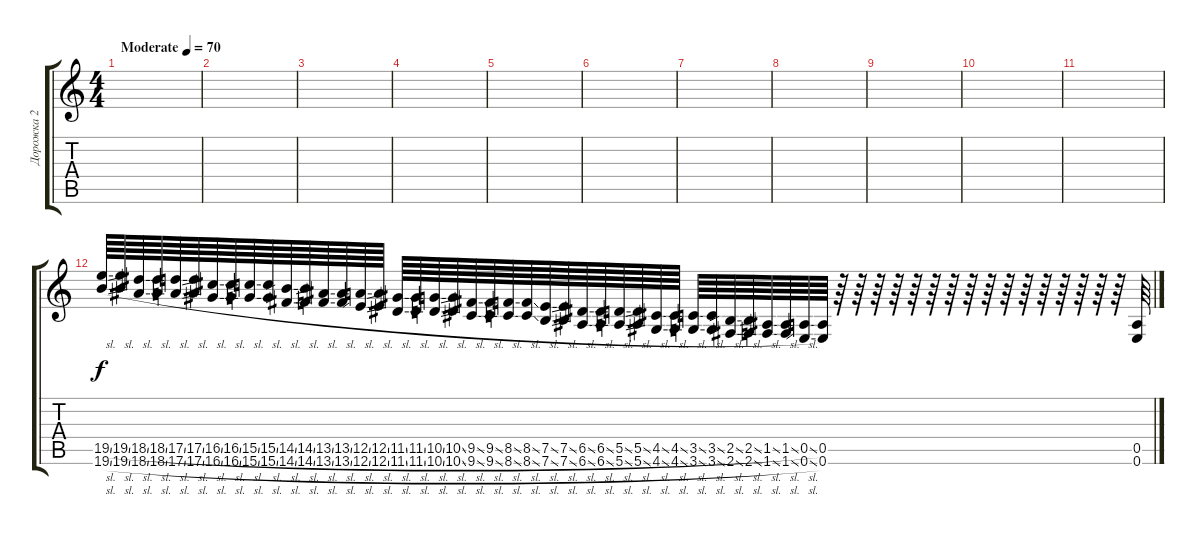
\track ("Дорожка 2" "Дорожка 2") {instrument distortionguitar}
\staff {score tabs}
\tuning (E4 B3 G3 D3 A2 E2) {hide}
\ts (4 4)
\tempo (70 "Moderate")
\clef g2
\ks c
|
|
|
|
|
|
|
|
|
|
|
(19.5{sl} 19.6{sl}).64 (19.5{sl} 19.6{sl}).64 (18.5{sl} 18.6{sl}).64 (18.5{sl} 18.6{sl}).64 (17.5{sl} 17.6{sl}).64 (17.5{sl} 17.6{sl}).64 (16.5{sl} 16.6{sl}).64 (16.5{sl} 16.6{sl}).64 (15.5{sl} 15.6{sl}).64 (15.5{sl} 15.6{sl}).64 (14.5{sl} 14.6{sl}).64 (14.5{sl} 14.6{sl}).64 (13.5{sl} 13.6{sl}).64 (13.5{sl} 13.6{sl}).64 (12.5{sl} 12.6{sl}).64 (12.5{sl} 12.6{sl}).64 (11.5{sl} 11.6{sl}).64 (11.5{sl} 11.6{sl}).64 (10.5{sl} 10.6{sl}).64 (10.5{sl} 10.6{sl}).64 (9.5{sl} 9.6{sl}).64 (9.5{sl} 9.6{sl}).64 (8.5{sl} 8.6{sl}).64 (8.5{sl} 8.6{sl}).64 (7.5{sl} 7.6{sl}).64 (7.5{sl} 7.6{sl}).64 (6.5{sl} 6.6{sl}).64 (6.5{sl} 6.6{sl}).64 (5.5{sl} 5.6{sl}).64 (5.5{sl} 5.6{sl}).64 (4.5{sl} 4.6{sl}).64 (4.5{sl} 4.6{sl}).64 (3.5{sl} 3.6{sl}).64 (3.5{sl} 3.6{sl}).64 (2.5{sl} 2.6{sl}).64 (2.5{sl} 2.6{sl}).64 (1.5{sl} 1.6{sl}).64 (1.5{sl} 1.6{sl}).64 (0.5{sl} 0.6{sl}).64 (0.5 0.6).64 r.64 r.64 r.64 r.64 r.64 r.64 r.64 r.64 r.64 r.64 r.64 r.64 r.64 r.64 r.64 r.64 (0.5 0.6).64
